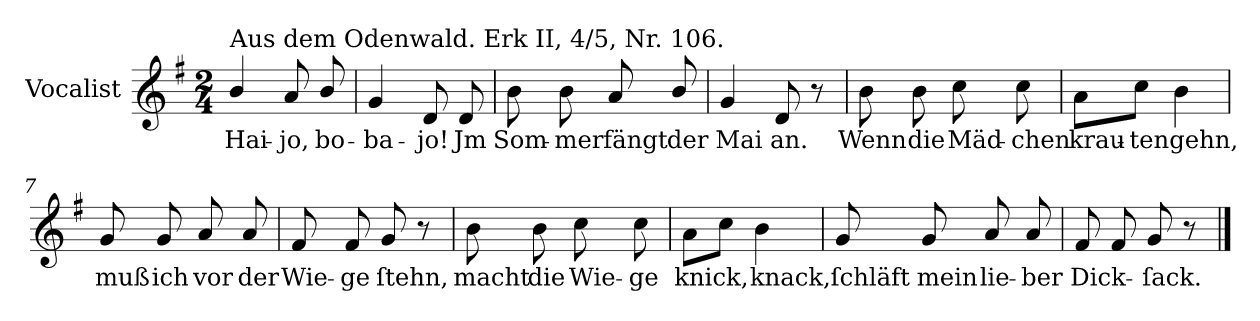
**kern	**text
*part1	*part1
*staff1	*staff1
*I"Vocalist	*
*k[f#]	*
*G:	*
*M2/4	*
=1	=1
!LO:TX:a:t=Aus dem Odenwald. Erk II, 4/5, Nr. 106.	!
4b/	Hai-
8a	-jo,
8b/	bo-
=2	=2
4g	-ba-
8d	-jo!
8d	Jm
=3	=3
8b	Som-
8b	-mer
8a	fängt
8b/	der
=4	=4
4g	Mai
8d	an.
8r	.
=5	=5
8b	Wenn
8b	die
8cc	Mäd-
8cc	-chen
=6	=6
8aL	krau-
8ccJ	-ten
4b	gehn,
=7	=7
8g	muß
8g	ich
8a	vor
8a	der
=8	=8
8f#	Wie-
8f#	-ge
8g	ſtehn,
8r	.
=9	=9
8b	macht
8b	die
8cc	Wie-
8cc	-ge
=10	=10
8aL	knick,
8ccJ	.
4b	knack,
=11	=11
8g	ſchläft
8g	mein
8a	lie-
8a	-ber
=12	=12
8f#	Dick-
8f#	.
8g	-ſack.
8r	.
==	==
*-	*-
